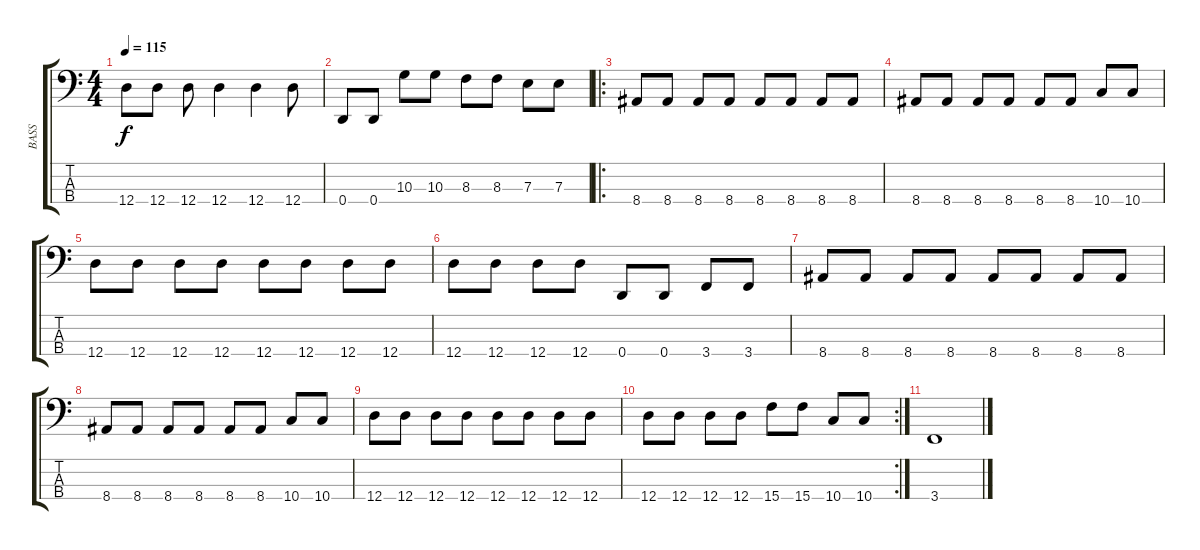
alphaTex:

\track ("BASS" "BASS") {instrument electricbasspick}
\staff {score tabs}
\tuning (G2 D2 A1 D1) {hide}
\ts (4 4)
\tempo 115
\clef f4
\ks c
12.4.8{dy f} 12.4.8 12.4.8 12.4.4 12.4.4 12.4.8 |
0.4.8 0.4.8 10.3.8 10.3.8 8.3.8 8.3.8 7.3.8 7.3.8 |
\ro
8.4.8 8.4.8 8.4.8 8.4.8 8.4.8 8.4.8 8.4.8 8.4.8 |
8.4.8 8.4.8 8.4.8 8.4.8 8.4.8 8.4.8 10.4.8 10.4.8 |
12.4.8 12.4.8 12.4.8 12.4.8 12.4.8 12.4.8 12.4.8 12.4.8 |
12.4.8 12.4.8 12.4.8 12.4.8 0.4.8 0.4.8 3.4.8 3.4.8 |
8.4.8 8.4.8 8.4.8 8.4.8 8.4.8 8.4.8 8.4.8 8.4.8 |
8.4.8 8.4.8 8.4.8 8.4.8 8.4.8 8.4.8 10.4.8 10.4.8 |
12.4.8 12.4.8 12.4.8 12.4.8 12.4.8 12.4.8 12.4.8 12.4.8 |
\rc 2
12.4.8 12.4.8 12.4.8 12.4.8 15.4.8 15.4.8 10.4.8 10.4.8 |
3.4.1
